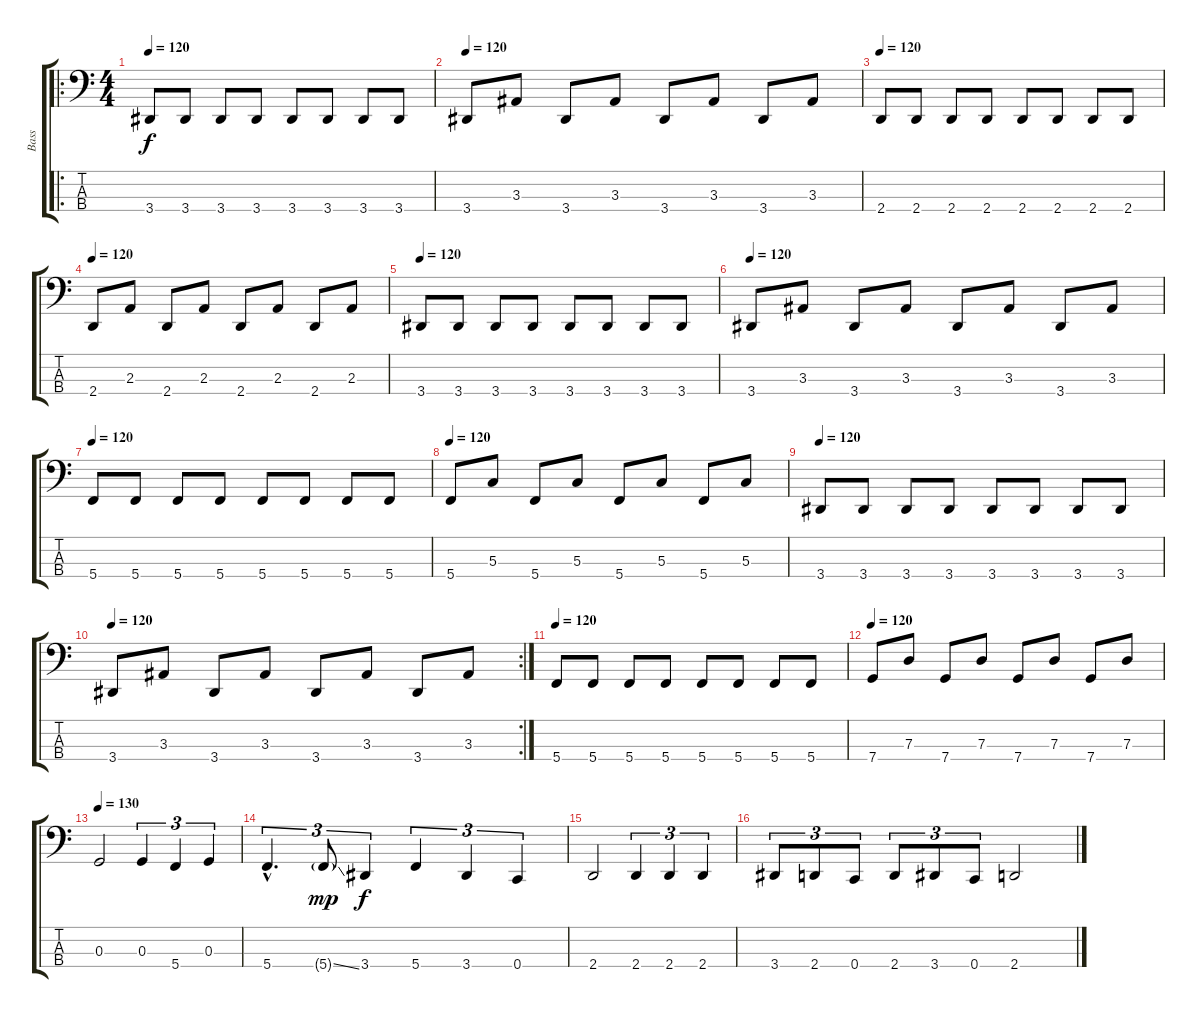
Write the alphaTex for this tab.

\track ("Bass" "Bass") {instrument electricbassfinger}
\staff {score tabs}
\tuning (F2 C2 G1 C1) {hide}
\ro
\ts (4 4)
\tempo 120
\clef f4
\ks c
3.4.8{dy f} 3.4.8 3.4.8 3.4.8 3.4.8 3.4.8 3.4.8 3.4.8 |
\tempo 120
3.4.8 3.3.8 3.4.8 3.3.8 3.4.8 3.3.8 3.4.8 3.3.8 |
\tempo 120
2.4.8 2.4.8 2.4.8 2.4.8 2.4.8 2.4.8 2.4.8 2.4.8 |
\tempo 120
2.4.8 2.3.8 2.4.8 2.3.8 2.4.8 2.3.8 2.4.8 2.3.8 |
\tempo 120
3.4.8 3.4.8 3.4.8 3.4.8 3.4.8 3.4.8 3.4.8 3.4.8 |
\tempo 120
3.4.8 3.3.8 3.4.8 3.3.8 3.4.8 3.3.8 3.4.8 3.3.8 |
\tempo 120
5.4.8 5.4.8 5.4.8 5.4.8 5.4.8 5.4.8 5.4.8 5.4.8 |
\tempo 120
5.4.8 5.3.8 5.4.8 5.3.8 5.4.8 5.3.8 5.4.8 5.3.8 |
\tempo 120
3.4.8 3.4.8 3.4.8 3.4.8 3.4.8 3.4.8 3.4.8 3.4.8 |
\rc 2
\tempo 120
3.4.8 3.3.8 3.4.8 3.3.8 3.4.8 3.3.8 3.4.8 3.3.8 |
\tempo 120
5.4.8 5.4.8 5.4.8 5.4.8 5.4.8 5.4.8 5.4.8 5.4.8 |
\tempo 120
7.4.8 7.3.8 7.4.8 7.3.8 7.4.8 7.3.8 7.4.8 7.3.8 |
\tempo 130
0.3.2 0.3.4{tu (3 2)} 5.4.4{tu (3 2)} 0.3.4{tu (3 2)} |
5.4{hac}.4{d tu (3 2)} 5.4{ss g}.8{tu (3 2) dy mp} 3.4.4{tu (3 2) dy f} 5.4.4{tu (3 2)} 3.4.4{tu (3 2)} 0.4.4{tu (3 2)} |
2.4.2 2.4.4{tu (3 2)} 2.4.4{tu (3 2)} 2.4.4{tu (3 2)} |
3.4.8{tu (3 2)} 2.4.8{tu (3 2)} 0.4.8{tu (3 2)} 2.4.8{tu (3 2)} 3.4.8{tu (3 2)} 0.4.8{tu (3 2)} 2.4.2
